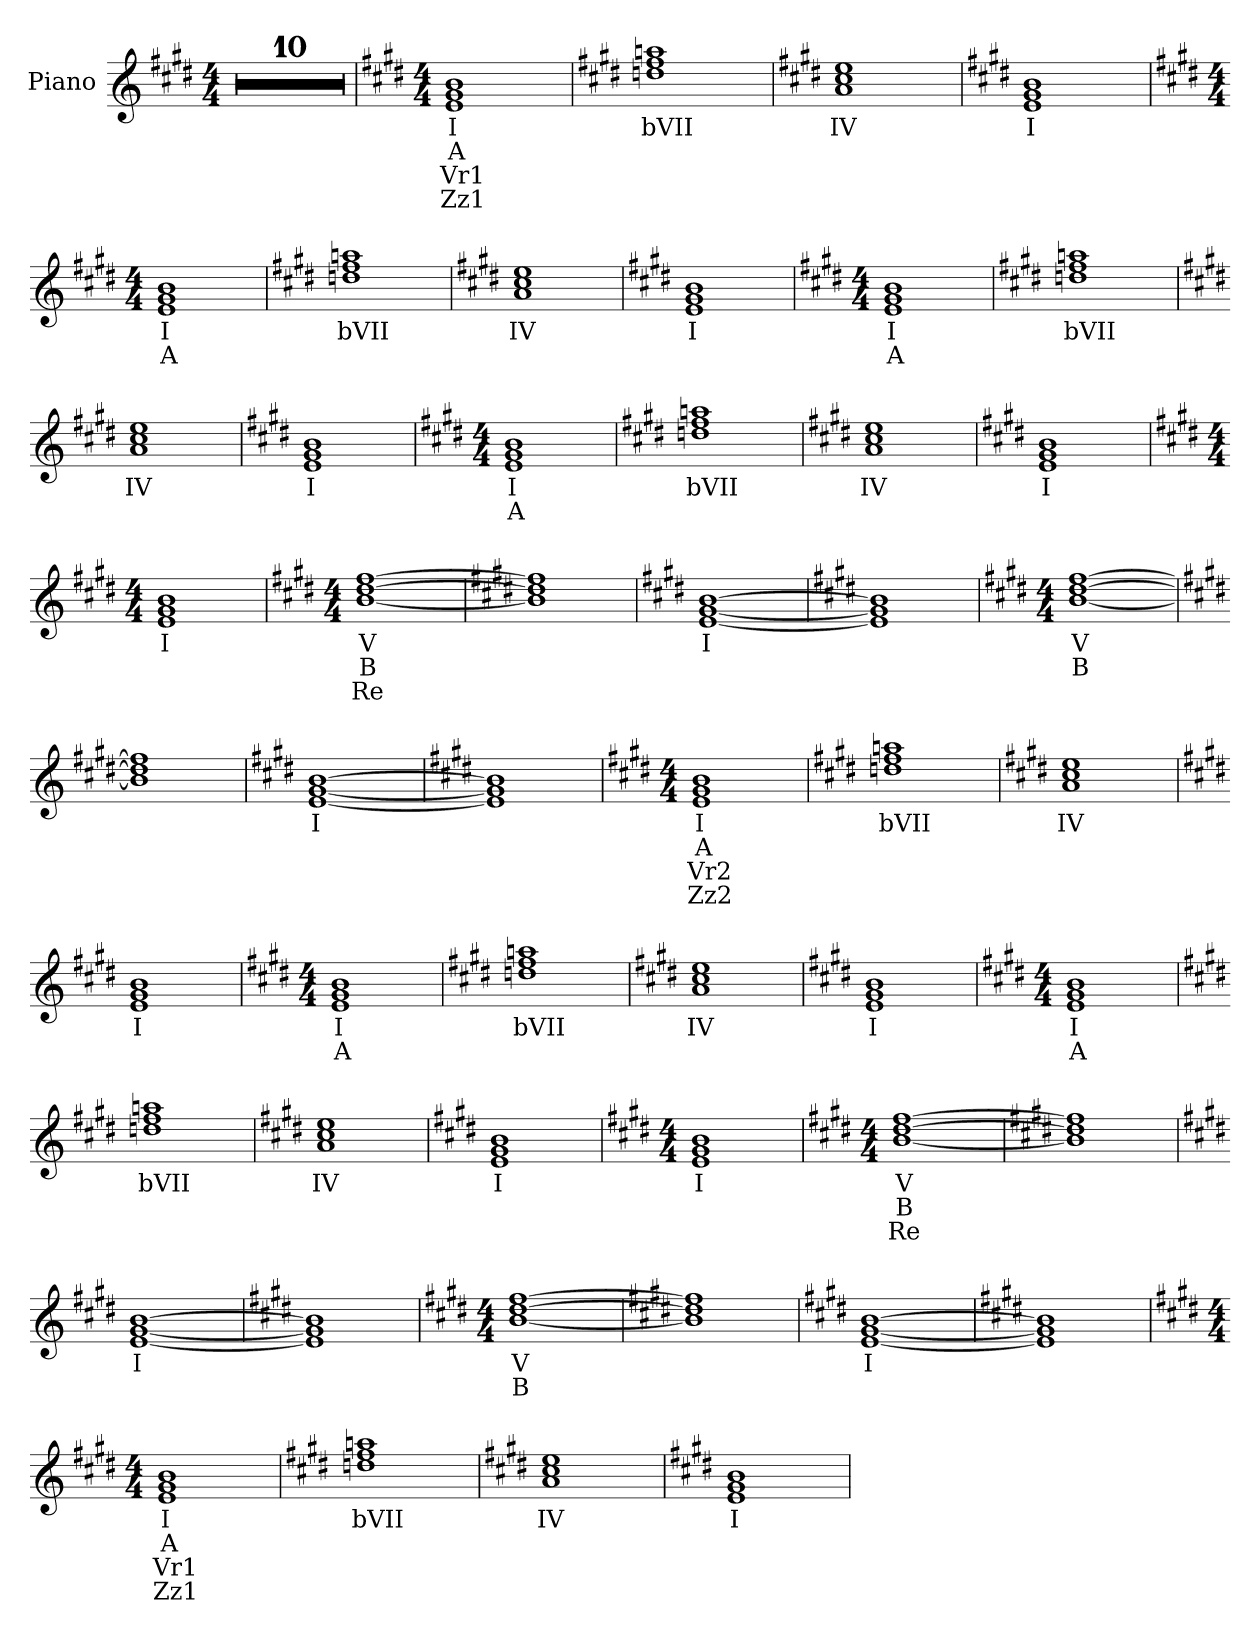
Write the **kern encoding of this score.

**kern	**text	**text	**text	**text
*part1	*part1	*part1	*part1	*part1
*staff1	*staff1	*staff1	*staff1	*staff1
*I"Piano	*	*	*	*
*I'Pno	*	*	*	*
*k[f#c#g#d#]	*	*	*	*
*E:	*	*	*	*
*M4/4	*	*	*	*
=	=	=	=	=
1r	.	.	.	.
=	=	=	=	=
*k[f#c#g#d#]	*	*	*	*
*E:	*	*	*	*
*M4/4	*	*	*	*
1r	.	.	.	.
=	=	=	=	=
*k[f#c#g#d#]	*	*	*	*
*E:	*	*	*	*
*M4/4	*	*	*	*
1r	.	.	.	.
=	=	=	=	=
*k[f#c#g#d#]	*	*	*	*
*E:	*	*	*	*
*M4/4	*	*	*	*
1r	.	.	.	.
=	=	=	=	=
*k[f#c#g#d#]	*	*	*	*
*E:	*	*	*	*
*M4/4	*	*	*	*
1r	.	.	.	.
=	=	=	=	=
*k[f#c#g#d#]	*	*	*	*
*E:	*	*	*	*
*M4/4	*	*	*	*
1r	.	.	.	.
=	=	=	=	=
*k[f#c#g#d#]	*	*	*	*
*E:	*	*	*	*
*M4/4	*	*	*	*
1r	.	.	.	.
=	=	=	=	=
*k[f#c#g#d#]	*	*	*	*
*E:	*	*	*	*
*M4/4	*	*	*	*
1r	.	.	.	.
=	=	=	=	=
*k[f#c#g#d#]	*	*	*	*
*E:	*	*	*	*
*M4/4	*	*	*	*
1r	.	.	.	.
=	=	=	=	=
*k[f#c#g#d#]	*	*	*	*
*E:	*	*	*	*
*M4/4	*	*	*	*
1r	.	.	.	.
=	=	=	=	=
*k[f#c#g#d#]	*	*	*	*
*E:	*	*	*	*
*M4/4	*	*	*	*
1e 1g# 1b	I	A	Vr1	Zz1
=	=	=	=	=
*k[f#c#g#d#]	*	*	*	*
*E:	*	*	*	*
1ddn 1ff# 1aan	bVII	.	.	.
=	=	=	=	=
*k[f#c#g#d#]	*	*	*	*
*E:	*	*	*	*
1a 1cc# 1ee	IV	.	.	.
=	=	=	=	=
*k[f#c#g#d#]	*	*	*	*
*E:	*	*	*	*
1e 1g# 1b	I	.	.	.
=	=	=	=	=
*k[f#c#g#d#]	*	*	*	*
*E:	*	*	*	*
*M4/4	*	*	*	*
1e 1g# 1b	I	A	.	.
=	=	=	=	=
*k[f#c#g#d#]	*	*	*	*
*E:	*	*	*	*
1ddn 1ff# 1aan	bVII	.	.	.
=	=	=	=	=
*k[f#c#g#d#]	*	*	*	*
*E:	*	*	*	*
1a 1cc# 1ee	IV	.	.	.
=	=	=	=	=
*k[f#c#g#d#]	*	*	*	*
*E:	*	*	*	*
1e 1g# 1b	I	.	.	.
=	=	=	=	=
*k[f#c#g#d#]	*	*	*	*
*E:	*	*	*	*
*M4/4	*	*	*	*
1e 1g# 1b	I	A	.	.
=	=	=	=	=
*k[f#c#g#d#]	*	*	*	*
*E:	*	*	*	*
1ddn 1ff# 1aan	bVII	.	.	.
=	=	=	=	=
*k[f#c#g#d#]	*	*	*	*
*E:	*	*	*	*
1a 1cc# 1ee	IV	.	.	.
=	=	=	=	=
*k[f#c#g#d#]	*	*	*	*
*E:	*	*	*	*
1e 1g# 1b	I	.	.	.
=	=	=	=	=
*k[f#c#g#d#]	*	*	*	*
*E:	*	*	*	*
*M4/4	*	*	*	*
1e 1g# 1b	I	A	.	.
=	=	=	=	=
*k[f#c#g#d#]	*	*	*	*
*E:	*	*	*	*
1ddn 1ff# 1aan	bVII	.	.	.
=	=	=	=	=
*k[f#c#g#d#]	*	*	*	*
*E:	*	*	*	*
1a 1cc# 1ee	IV	.	.	.
=	=	=	=	=
*k[f#c#g#d#]	*	*	*	*
*E:	*	*	*	*
1e 1g# 1b	I	.	.	.
=	=	=	=	=
*k[f#c#g#d#]	*	*	*	*
*E:	*	*	*	*
*M4/4	*	*	*	*
1e 1g# 1b	I	.	.	.
=	=	=	=	=
*k[f#c#g#d#]	*	*	*	*
*E:	*	*	*	*
*M4/4	*	*	*	*
[1b [1dd# [1ff#	V	B	Re	.
=	=	=	=	=
*k[f#c#g#d#]	*	*	*	*
*E:	*	*	*	*
1b] 1dd#] 1ff#]	.	.	.	.
=	=	=	=	=
*k[f#c#g#d#]	*	*	*	*
*E:	*	*	*	*
[1e [1g# [1b	I	.	.	.
=	=	=	=	=
*k[f#c#g#d#]	*	*	*	*
*E:	*	*	*	*
1e] 1g#] 1b]	.	.	.	.
=	=	=	=	=
*k[f#c#g#d#]	*	*	*	*
*E:	*	*	*	*
*M4/4	*	*	*	*
[1b [1dd# [1ff#	V	B	.	.
=	=	=	=	=
*k[f#c#g#d#]	*	*	*	*
*E:	*	*	*	*
1b] 1dd#] 1ff#]	.	.	.	.
=	=	=	=	=
*k[f#c#g#d#]	*	*	*	*
*E:	*	*	*	*
[1e [1g# [1b	I	.	.	.
=	=	=	=	=
*k[f#c#g#d#]	*	*	*	*
*E:	*	*	*	*
1e] 1g#] 1b]	.	.	.	.
=	=	=	=	=
*k[f#c#g#d#]	*	*	*	*
*E:	*	*	*	*
*M4/4	*	*	*	*
1e 1g# 1b	I	A	Vr2	Zz2
=	=	=	=	=
*k[f#c#g#d#]	*	*	*	*
*E:	*	*	*	*
1ddn 1ff# 1aan	bVII	.	.	.
=	=	=	=	=
*k[f#c#g#d#]	*	*	*	*
*E:	*	*	*	*
1a 1cc# 1ee	IV	.	.	.
=	=	=	=	=
*k[f#c#g#d#]	*	*	*	*
*E:	*	*	*	*
1e 1g# 1b	I	.	.	.
=	=	=	=	=
*k[f#c#g#d#]	*	*	*	*
*E:	*	*	*	*
*M4/4	*	*	*	*
1e 1g# 1b	I	A	.	.
=	=	=	=	=
*k[f#c#g#d#]	*	*	*	*
*E:	*	*	*	*
1ddn 1ff# 1aan	bVII	.	.	.
=	=	=	=	=
*k[f#c#g#d#]	*	*	*	*
*E:	*	*	*	*
1a 1cc# 1ee	IV	.	.	.
=	=	=	=	=
*k[f#c#g#d#]	*	*	*	*
*E:	*	*	*	*
1e 1g# 1b	I	.	.	.
=	=	=	=	=
*k[f#c#g#d#]	*	*	*	*
*E:	*	*	*	*
*M4/4	*	*	*	*
1e 1g# 1b	I	A	.	.
=	=	=	=	=
*k[f#c#g#d#]	*	*	*	*
*E:	*	*	*	*
1ddn 1ff# 1aan	bVII	.	.	.
=	=	=	=	=
*k[f#c#g#d#]	*	*	*	*
*E:	*	*	*	*
1a 1cc# 1ee	IV	.	.	.
=	=	=	=	=
*k[f#c#g#d#]	*	*	*	*
*E:	*	*	*	*
1e 1g# 1b	I	.	.	.
=	=	=	=	=
*k[f#c#g#d#]	*	*	*	*
*E:	*	*	*	*
*M4/4	*	*	*	*
1e 1g# 1b	I	.	.	.
=	=	=	=	=
*k[f#c#g#d#]	*	*	*	*
*E:	*	*	*	*
*M4/4	*	*	*	*
[1b [1dd# [1ff#	V	B	Re	.
=	=	=	=	=
*k[f#c#g#d#]	*	*	*	*
*E:	*	*	*	*
1b] 1dd#] 1ff#]	.	.	.	.
=	=	=	=	=
*k[f#c#g#d#]	*	*	*	*
*E:	*	*	*	*
[1e [1g# [1b	I	.	.	.
=	=	=	=	=
*k[f#c#g#d#]	*	*	*	*
*E:	*	*	*	*
1e] 1g#] 1b]	.	.	.	.
=	=	=	=	=
*k[f#c#g#d#]	*	*	*	*
*E:	*	*	*	*
*M4/4	*	*	*	*
[1b [1dd# [1ff#	V	B	.	.
=	=	=	=	=
*k[f#c#g#d#]	*	*	*	*
*E:	*	*	*	*
1b] 1dd#] 1ff#]	.	.	.	.
=	=	=	=	=
*k[f#c#g#d#]	*	*	*	*
*E:	*	*	*	*
[1e [1g# [1b	I	.	.	.
=	=	=	=	=
*k[f#c#g#d#]	*	*	*	*
*E:	*	*	*	*
1e] 1g#] 1b]	.	.	.	.
=	=	=	=	=
*k[f#c#g#d#]	*	*	*	*
*E:	*	*	*	*
*M4/4	*	*	*	*
1e 1g# 1b	I	A	Vr1	Zz1
=	=	=	=	=
*k[f#c#g#d#]	*	*	*	*
*E:	*	*	*	*
1ddn 1ff# 1aan	bVII	.	.	.
=	=	=	=	=
*k[f#c#g#d#]	*	*	*	*
*E:	*	*	*	*
1a 1cc# 1ee	IV	.	.	.
=	=	=	=	=
*k[f#c#g#d#]	*	*	*	*
*E:	*	*	*	*
1e 1g# 1b	I	.	.	.
=	=	=	=	=
*-	*-	*-	*-	*-
